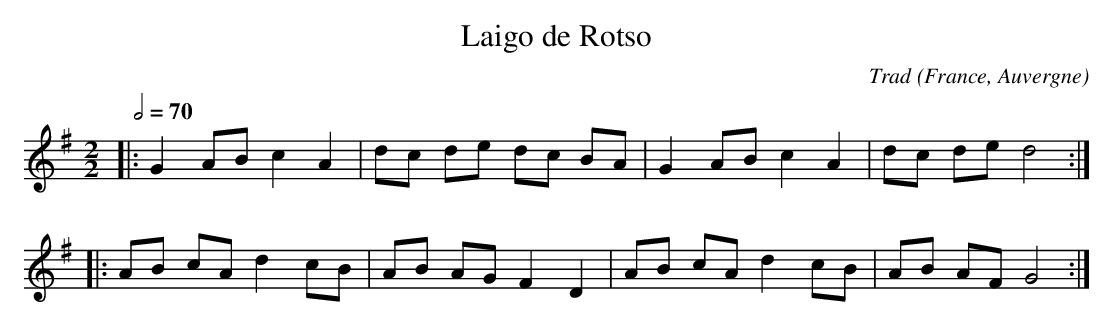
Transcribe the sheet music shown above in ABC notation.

X:1
T:Laigo de Rotso
C:Trad
O:France, Auvergne
L:1/8
M:2/2
Q:1/2=70
K:Gmaj
|:G2 AB c2 A2|dc de dc BA|G2 AB c2 A2|dc de d4:|
|:AB cA d2 cB|AB AG F2 D2|AB cA d2 cB|AB AF G4:|
